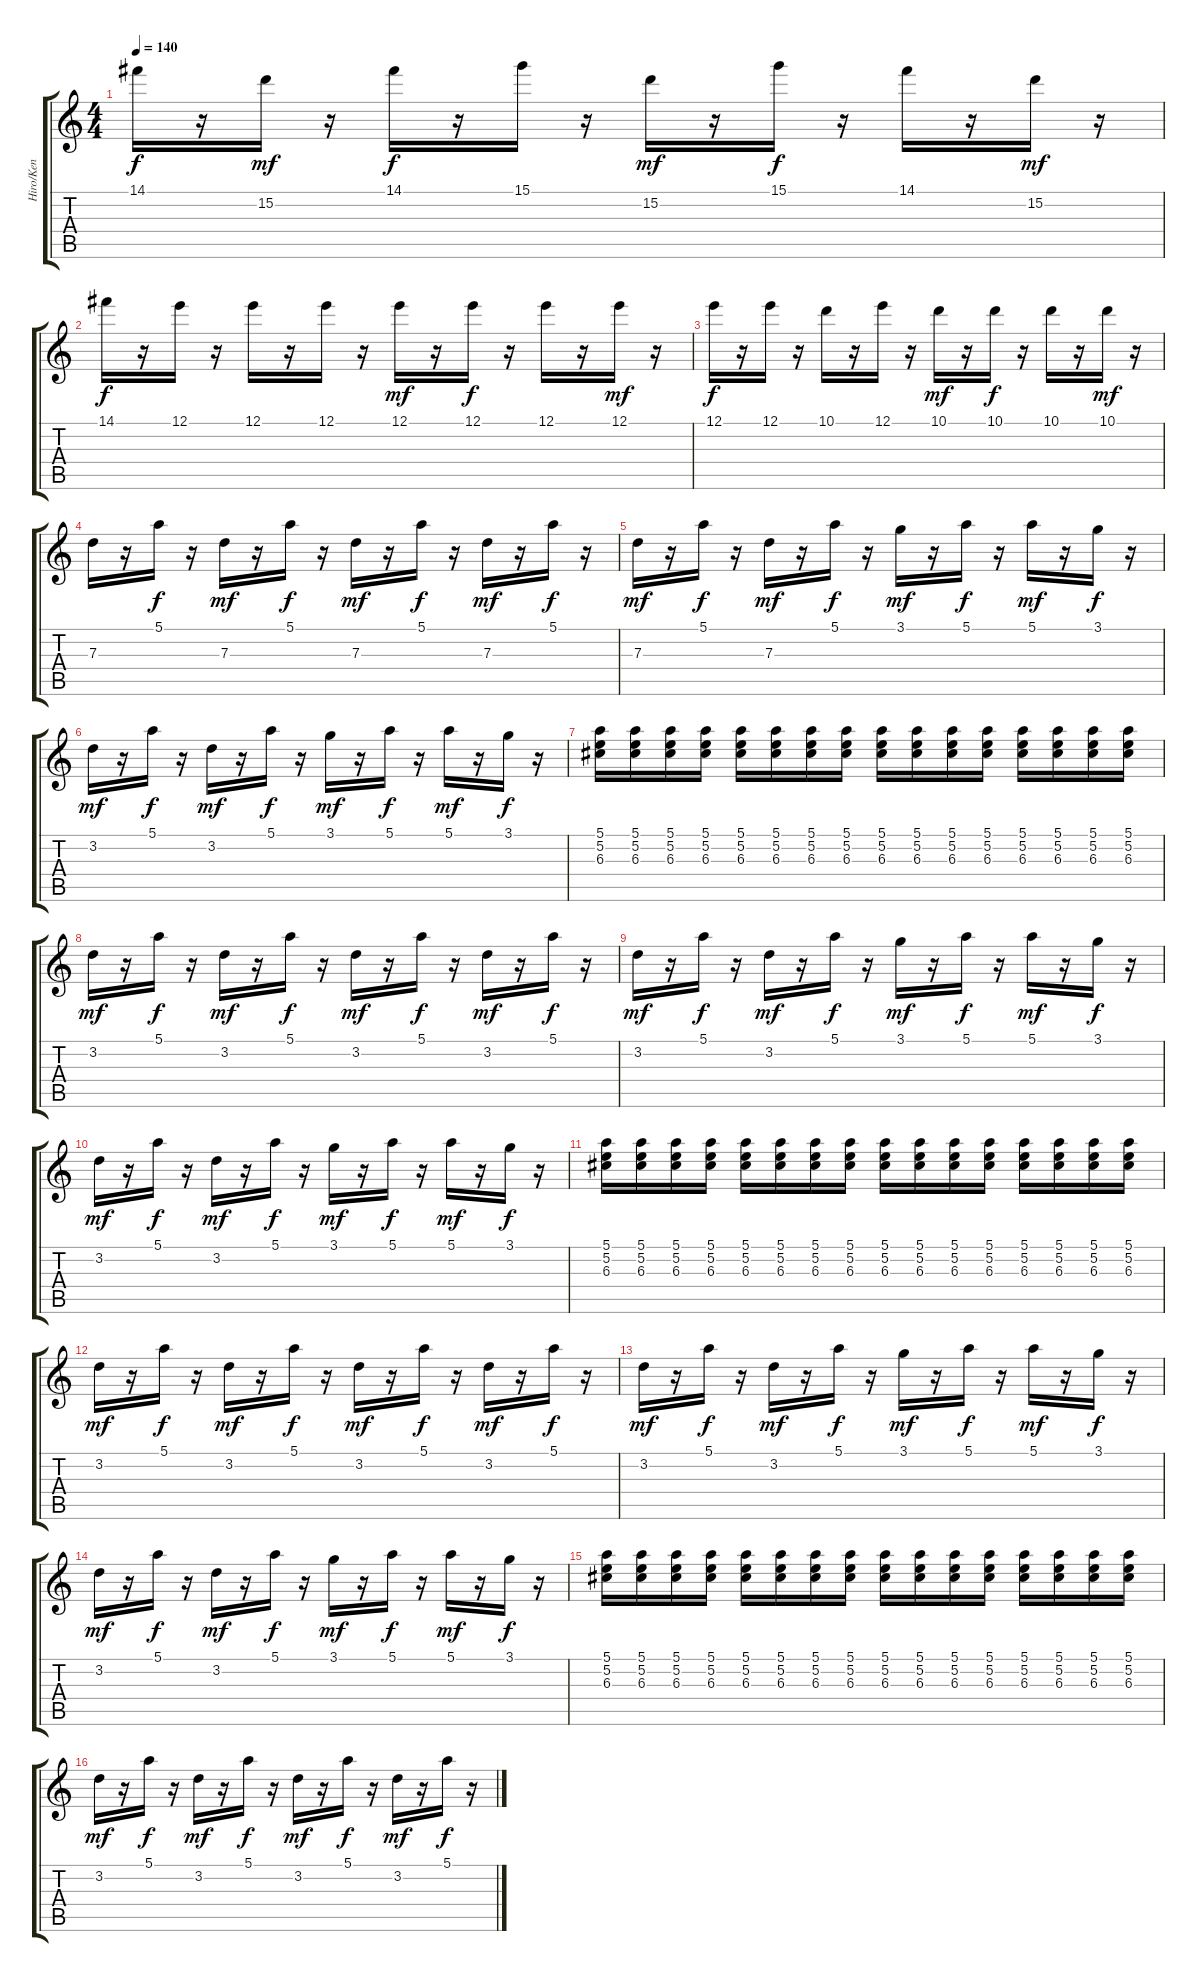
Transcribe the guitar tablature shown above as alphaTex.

\track ("Hiro/Ken" "Hiro/Ken") {instrument distortionguitar}
\staff {score tabs}
\tuning (E4 B3 G3 D3 A2 E2) {hide}
\ts (4 4)
\tempo 140
\clef g2
\ks c
14.1.16{dy f} r.16 15.2.16{dy mf} r.16 14.1.16{dy f} r.16 15.1.16 r.16 15.2.16{dy mf} r.16 15.1.16{dy f} r.16 14.1.16 r.16 15.2.16{dy mf} r.16 |
14.1.16{dy f} r.16 12.1.16 r.16 12.1.16 r.16 12.1.16 r.16 12.1.16{dy mf} r.16 12.1.16{dy f} r.16 12.1.16 r.16 12.1.16{dy mf} r.16 |
12.1.16{dy f} r.16 12.1.16 r.16 10.1.16 r.16 12.1.16 r.16 10.1.16{dy mf} r.16 10.1.16{dy f} r.16 10.1.16 r.16 10.1.16{dy mf} r.16 |
7.3.16{volume 10} r.16 5.1.16{dy f} r.16 7.3.16{dy mf} r.16 5.1.16{dy f} r.16 7.3.16{dy mf} r.16 5.1.16{dy f} r.16 7.3.16{dy mf} r.16 5.1.16{dy f} r.16 |
7.3.16{dy mf} r.16 5.1.16{dy f} r.16 7.3.16{dy mf} r.16 5.1.16{dy f} r.16 3.1.16{dy mf} r.16 5.1.16{dy f} r.16 5.1.16{dy mf} r.16 3.1.16{dy f} r.16 |
3.2.16{dy mf} r.16 5.1.16{dy f} r.16 3.2.16{dy mf} r.16 5.1.16{dy f} r.16 3.1.16{dy mf} r.16 5.1.16{dy f} r.16 5.1.16{dy mf} r.16 3.1.16{dy f} r.16 |
(5.1 5.2 6.3).16 (5.1 5.2 6.3).16 (5.1 5.2 6.3).16 (5.1 5.2 6.3).16 (5.1 5.2 6.3).16 (5.1 5.2 6.3).16 (5.1 5.2 6.3).16 (5.1 5.2 6.3).16 (5.1 5.2 6.3).16 (5.1 5.2 6.3).16 (5.1 5.2 6.3).16 (5.1 5.2 6.3).16 (5.1 5.2 6.3).16 (5.1 5.2 6.3).16 (5.1 5.2 6.3).16 (5.1 5.2 6.3).16 |
3.2.16{dy mf} r.16 5.1.16{dy f} r.16 3.2.16{dy mf} r.16 5.1.16{dy f} r.16 3.2.16{dy mf} r.16 5.1.16{dy f} r.16 3.2.16{dy mf} r.16 5.1.16{dy f} r.16 |
3.2.16{dy mf} r.16 5.1.16{dy f} r.16 3.2.16{dy mf} r.16 5.1.16{dy f} r.16 3.1.16{dy mf} r.16 5.1.16{dy f} r.16 5.1.16{dy mf} r.16 3.1.16{dy f} r.16 |
3.2.16{dy mf} r.16 5.1.16{dy f} r.16 3.2.16{dy mf} r.16 5.1.16{dy f} r.16 3.1.16{dy mf} r.16 5.1.16{dy f} r.16 5.1.16{dy mf} r.16 3.1.16{dy f} r.16 |
(5.1 5.2 6.3).16 (5.1 5.2 6.3).16 (5.1 5.2 6.3).16 (5.1 5.2 6.3).16 (5.1 5.2 6.3).16 (5.1 5.2 6.3).16 (5.1 5.2 6.3).16 (5.1 5.2 6.3).16 (5.1 5.2 6.3).16 (5.1 5.2 6.3).16 (5.1 5.2 6.3).16 (5.1 5.2 6.3).16 (5.1 5.2 6.3).16 (5.1 5.2 6.3).16 (5.1 5.2 6.3).16 (5.1 5.2 6.3).16 |
3.2.16{dy mf} r.16 5.1.16{dy f} r.16 3.2.16{dy mf} r.16 5.1.16{dy f} r.16 3.2.16{dy mf} r.16 5.1.16{dy f} r.16 3.2.16{dy mf} r.16 5.1.16{dy f} r.16 |
3.2.16{dy mf} r.16 5.1.16{dy f} r.16 3.2.16{dy mf} r.16 5.1.16{dy f} r.16 3.1.16{dy mf} r.16 5.1.16{dy f} r.16 5.1.16{dy mf} r.16 3.1.16{dy f} r.16 |
3.2.16{dy mf} r.16 5.1.16{dy f} r.16 3.2.16{dy mf} r.16 5.1.16{dy f} r.16 3.1.16{dy mf} r.16 5.1.16{dy f} r.16 5.1.16{dy mf} r.16 3.1.16{dy f} r.16 |
(5.1 5.2 6.3).16 (5.1 5.2 6.3).16 (5.1 5.2 6.3).16 (5.1 5.2 6.3).16 (5.1 5.2 6.3).16 (5.1 5.2 6.3).16 (5.1 5.2 6.3).16 (5.1 5.2 6.3).16 (5.1 5.2 6.3).16 (5.1 5.2 6.3).16 (5.1 5.2 6.3).16 (5.1 5.2 6.3).16 (5.1 5.2 6.3).16 (5.1 5.2 6.3).16 (5.1 5.2 6.3).16 (5.1 5.2 6.3).16 |
3.2.16{dy mf} r.16 5.1.16{dy f} r.16 3.2.16{dy mf} r.16 5.1.16{dy f} r.16 3.2.16{dy mf} r.16 5.1.16{dy f} r.16 3.2.16{dy mf} r.16 5.1.16{dy f} r.16
